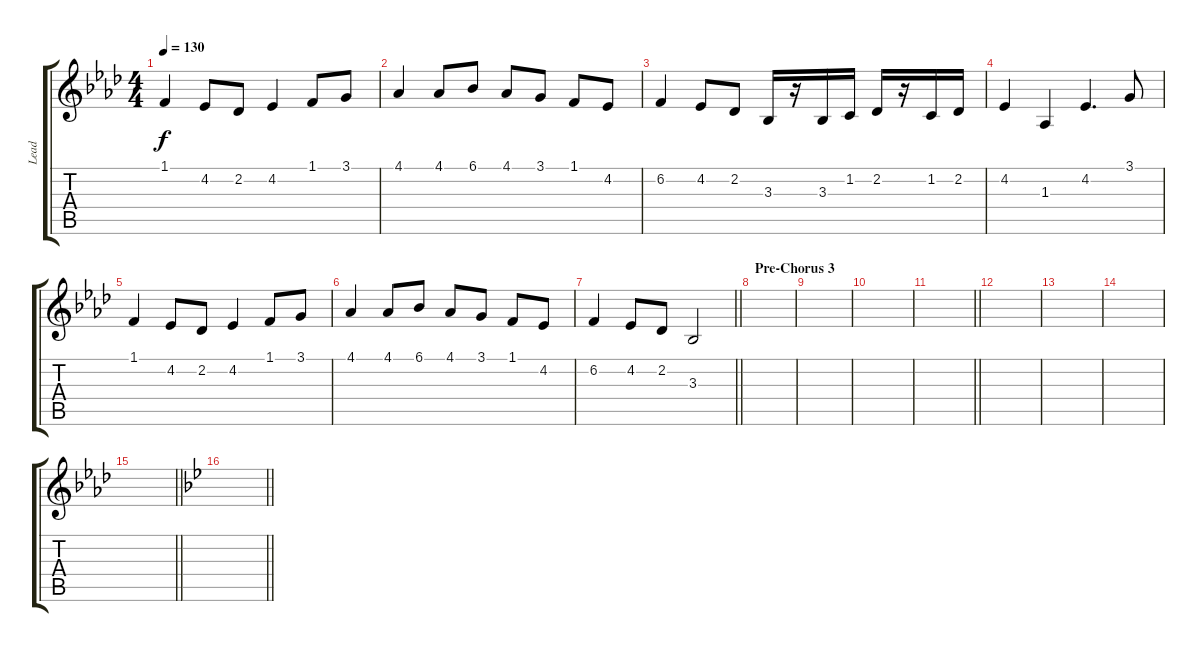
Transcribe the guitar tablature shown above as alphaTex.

\track ("Lead" "Lead") {instrument lead2sawtooth}
\staff {score tabs}
\tuning (E4 B3 G3 D3 A2 E2) {hide}
\ts (4 4)
\tempo 130
\clef g2
\ks ab
1.1.4{dy f} 4.2.8 2.2.8 4.2.4 1.1.8 3.1.8 |
4.1.4 4.1.8 6.1.8 4.1.8 3.1.8 1.1.8 4.2.8 |
6.2.4 4.2.8 2.2.8 3.3.16 r.16 3.3.16 1.2.16 2.2.16 r.16 1.2.16 2.2.16 |
4.2.4 1.3.4 4.2.4{d} 3.1.8 |
1.1.4 4.2.8 2.2.8 4.2.4 1.1.8 3.1.8 |
4.1.4 4.1.8 6.1.8 4.1.8 3.1.8 1.1.8 4.2.8 |
\barLineRight lightlight
6.2.4 4.2.8 2.2.8 3.3.2 |
\section ("" "Pre-Chorus 3")
|
|
|
\barLineRight lightlight
|
|
|
|
\barLineRight lightlight
|
\barLineRight lightlight
\ks bb
